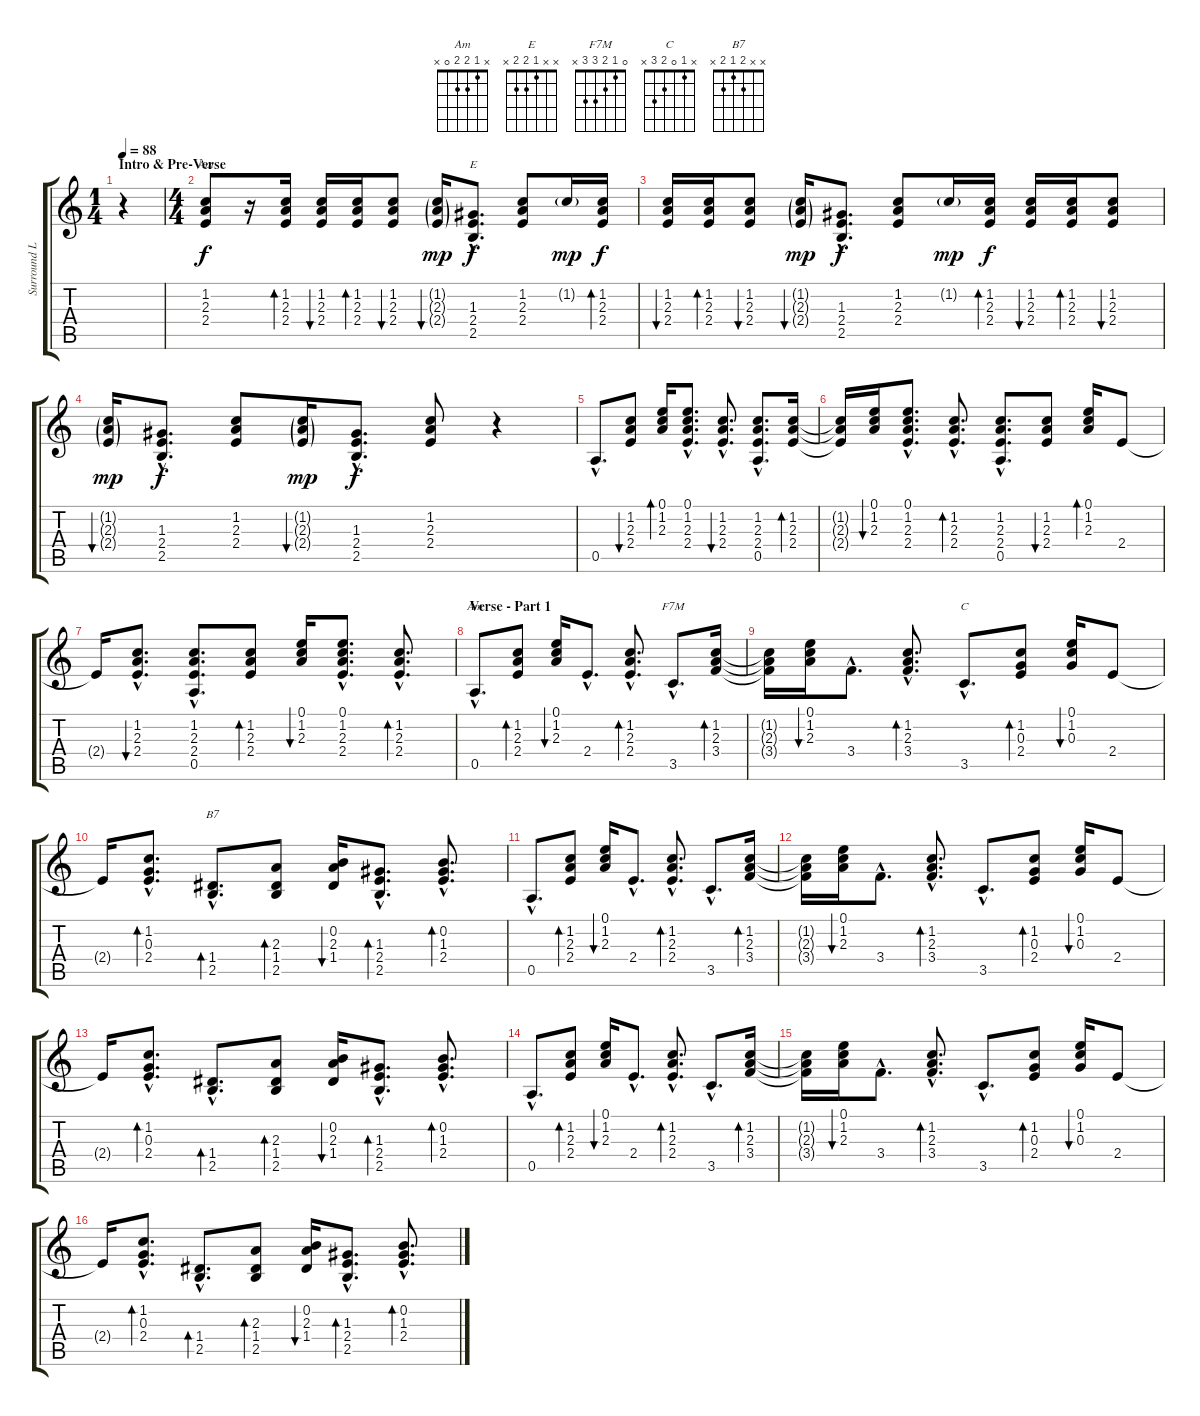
\track ("Surround Lead Gt" "Surround L") {instrument electricguitarclean}
\staff {score tabs}
\tuning (E4 B3 G3 D3 A2 E2) {hide}
\chord ("Am" x 1 2 2 x x)
\chord ("E" x x 1 2 2 x)
\chord ("Am" x 1 2 2 0 x)
\chord ("F7M" 0 1 2 3 3 x)
\chord ("C" x 1 0 2 3 x)
\chord ("B7" x x 2 1 2 x)
\ts (1 4)
\section ("" "Intro & Pre-Verse")
\tempo 88
\clef g2
\ks c
r.4{dy f instrument electricguitarclean} |
\ts (4 4)
(1.2 2.3 2.4).8{ch "Am"} r.16 (1.2 2.3 2.4).16{bd 60} (1.2 2.3 2.4).16{bu 60} (1.2 2.3 2.4).16{bd 60} (1.2 2.3 2.4).8{bu 60} (1.2{g} 2.3{g} 2.4{g}).16{bu 60 dy mp} (1.3{hac} 2.4{hac} 2.5{hac}).8{d ch "E" dy f} (1.2 2.3 2.4).8 1.2{g}.16{dy mp} (1.2 2.3 2.4).16{bd 60 dy f} |
(1.2 2.3 2.4).16{bu 60} (1.2 2.3 2.4).16{bd 60} (1.2 2.3 2.4).8{bu 60} (1.2{g} 2.3{g} 2.4{g}).16{bu 60 dy mp} (1.3{hac} 2.4{hac} 2.5{hac}).8{d dy f} (1.2 2.3 2.4).8 1.2{g}.16{dy mp} (1.2 2.3 2.4).16{bd 60 dy f} (1.2 2.3 2.4).16{bu 60} (1.2 2.3 2.4).16{bd 60} (1.2 2.3 2.4).8{bu 60} |
(1.2{g} 2.3{g} 2.4{g}).16{bu 60 dy mp} (1.3{hac} 2.4{hac} 2.5{hac}).8{d dy f} (1.2 2.3 2.4).8 (1.2{g} 2.3{g} 2.4{g}).16{bu 60 dy mp} (1.3{hac} 2.4{hac} 2.5{hac}).8{d dy f} (1.2 2.3 2.4).8 r.4 |
0.5{hac}.8{d} (1.2 2.3 2.4).8{bu 60} (0.1 1.2 2.3).16{bd 60} (0.1{hac} 1.2{hac} 2.3{hac} 2.4{hac}).8{d} (1.2{hac} 2.3{hac} 2.4{hac}).8{d bu 60} (1.2{hac} 2.3{hac} 2.4{hac} 0.5{hac}).8{d} (1.2 2.3 2.4).16{bd 60} |
(1.2{t} 2.3{t} 2.4{t}).16 (0.1 1.2 2.3).16{bu 60} (0.1{hac} 1.2{hac} 2.3{hac} 2.4{hac}).8{d} (1.2{hac} 2.3{hac} 2.4{hac}).8{d bd 60} (1.2{hac} 2.3{hac} 2.4{hac} 0.5{hac}).8{d} (1.2 2.3 2.4).8{bu 60} (0.1 1.2 2.3).16{bd 60} 2.4.8 |
2.4{t}.16 (1.2{hac} 2.3{hac} 2.4{hac}).8{d bu 60} (1.2{hac} 2.3{hac} 2.4{hac} 0.5{hac}).8{d} (1.2 2.3 2.4).8{bd 60} (0.1 1.2 2.3).16{bu 60} (0.1{hac} 1.2{hac} 2.3{hac} 2.4{hac}).8{d} (1.2{hac} 2.3{hac} 2.4{hac}).8{d bd 60} |
\section ("" "Verse - Part 1")
0.5{hac}.8{d ch "Am"} (1.2 2.3 2.4).8{bd 60} (0.1 1.2 2.3).16{bu 60} 2.4{hac}.8{d} (1.2{hac} 2.3{hac} 2.4{hac}).8{d bd 60} 3.5{hac}.8{d ch "F7M"} (1.2 2.3 3.4).16{bd 60} |
(1.2{t} 2.3{t} 3.4{t}).16 (0.1 1.2 2.3).16{bu 60} 3.4{hac}.8{d} (1.2{hac} 2.3{hac} 3.4{hac}).8{d bd 60} 3.5{hac}.8{d ch "C"} (1.2 0.3 2.4).8{bd 60} (0.1 1.2 0.3).16{bu 60} 2.4.8 |
2.4{t}.16 (1.2{hac} 0.3{hac} 2.4{hac}).8{d bd 60} (1.4{hac} 2.5{hac}).8{d bd 60 ch "B7"} (2.3 1.4 2.5).8{bd 60} (0.2 2.3 1.4).16{bu 60} (1.3{hac} 2.4{hac} 2.5{hac}).8{d bd 60} (0.2{hac} 1.3{hac} 2.4{hac}).8{d bd 60} |
0.5{hac}.8{d} (1.2 2.3 2.4).8{bd 60} (0.1 1.2 2.3).16{bu 60} 2.4{hac}.8{d} (1.2{hac} 2.3{hac} 2.4{hac}).8{d bd 60} 3.5{hac}.8{d} (1.2 2.3 3.4).16{bd 60} |
(1.2{t} 2.3{t} 3.4{t}).16 (0.1 1.2 2.3).16{bu 60} 3.4{hac}.8{d} (1.2{hac} 2.3{hac} 3.4{hac}).8{d bd 60} 3.5{hac}.8{d} (1.2 0.3 2.4).8{bd 60} (0.1 1.2 0.3).16{bu 60} 2.4.8 |
2.4{t}.16 (1.2{hac} 0.3{hac} 2.4{hac}).8{d bd 60} (1.4{hac} 2.5{hac}).8{d bd 60} (2.3 1.4 2.5).8{bd 60} (0.2 2.3 1.4).16{bu 60} (1.3{hac} 2.4{hac} 2.5{hac}).8{d bd 60} (0.2{hac} 1.3{hac} 2.4{hac}).8{d bd 60} |
0.5{hac}.8{d} (1.2 2.3 2.4).8{bd 60} (0.1 1.2 2.3).16{bu 60} 2.4{hac}.8{d} (1.2{hac} 2.3{hac} 2.4{hac}).8{d bd 60} 3.5{hac}.8{d} (1.2 2.3 3.4).16{bd 60} |
(1.2{t} 2.3{t} 3.4{t}).16 (0.1 1.2 2.3).16{bu 60} 3.4{hac}.8{d} (1.2{hac} 2.3{hac} 3.4{hac}).8{d bd 60} 3.5{hac}.8{d} (1.2 0.3 2.4).8{bd 60} (0.1 1.2 0.3).16{bu 60} 2.4.8 |
2.4{t}.16 (1.2{hac} 0.3{hac} 2.4{hac}).8{d bd 60} (1.4{hac} 2.5{hac}).8{d bd 60} (2.3 1.4 2.5).8{bd 60} (0.2 2.3 1.4).16{bu 60} (1.3{hac} 2.4{hac} 2.5{hac}).8{d bd 60} (0.2{hac} 1.3{hac} 2.4{hac}).8{d bd 60}
